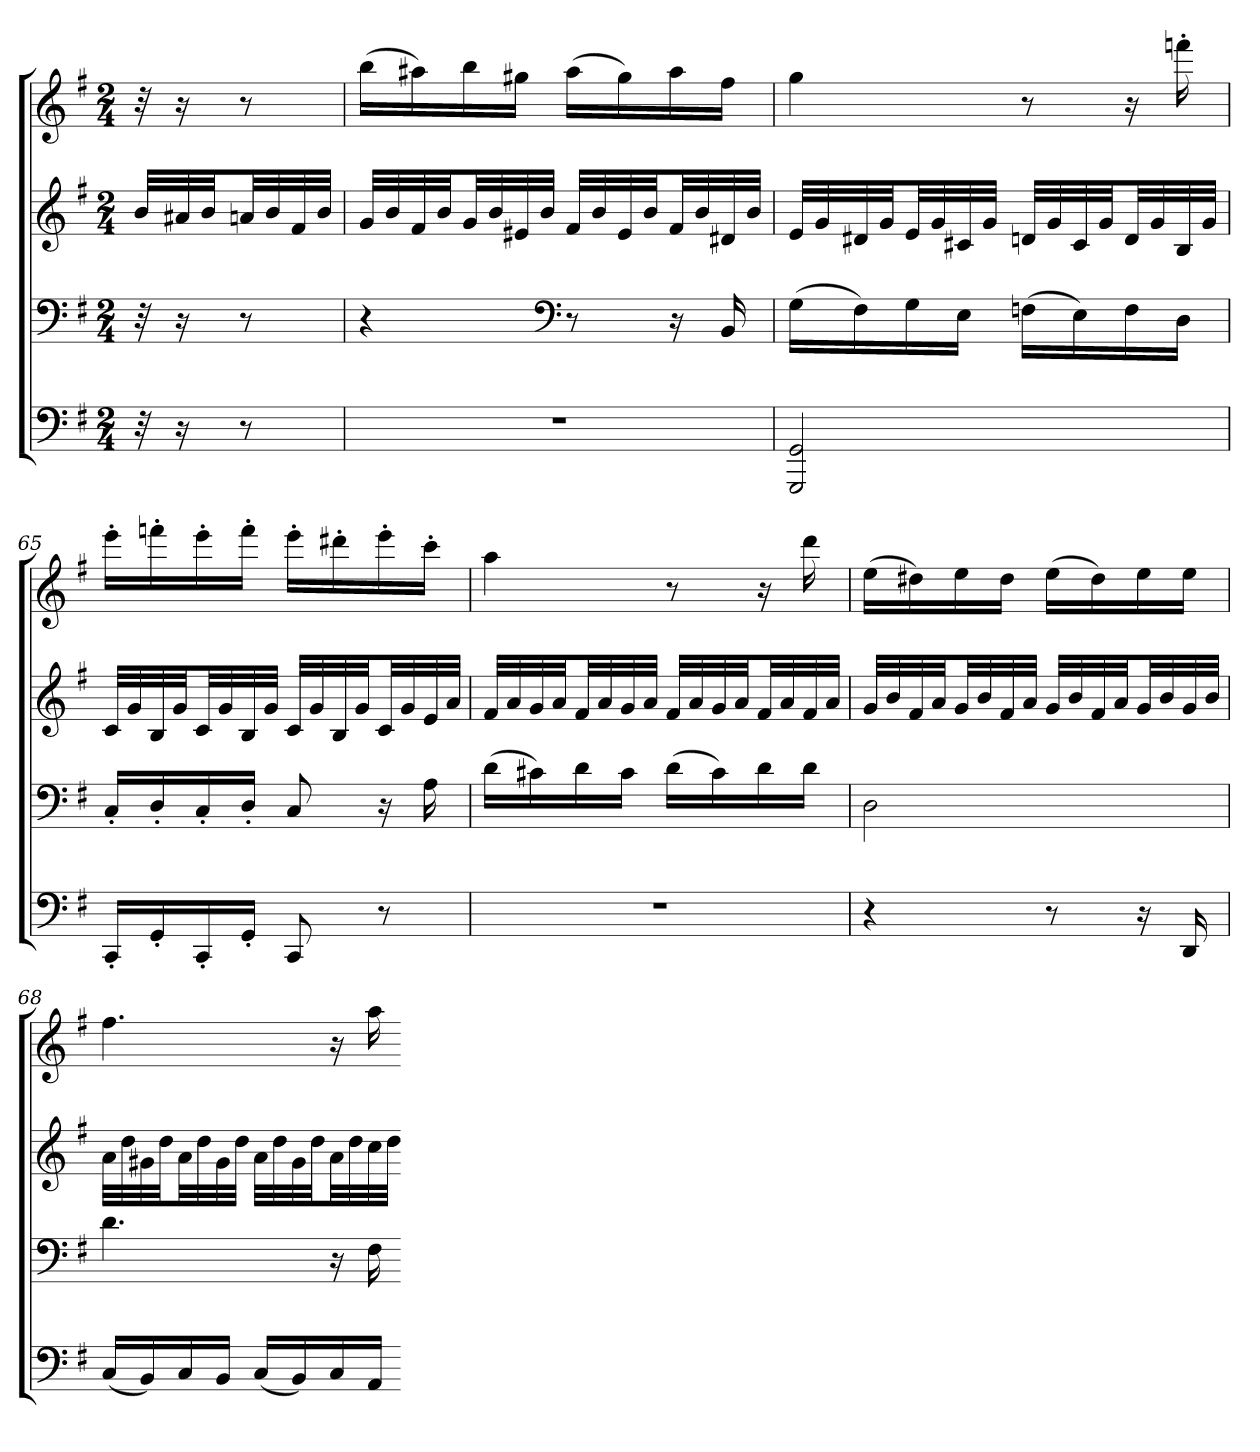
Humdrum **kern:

**kern	**kern	**kern	**kern
*part4	*part3	*part2	*part1
*staff4	*staff3	*staff2	*staff1
*clefF4	*clefF4	*clefG2	*clefG2
*k[f#]	*k[f#]	*k[f#]	*k[f#]
*G:	*G:	*G:	*G:
*M2/4	*M2/4	*M2/4	*M2/4
=	=	=	=
32r	32r	32bLLL	32r
16r	16r	32a#X	16r
.	.	32bJJ	.
8r	8r	32anLL	8r
.	.	32b	.
.	.	32f#	.
.	.	32bJJJ	.
=63	=63	=63	=63
2r	4r	32gLLL	(16bbLL
.	.	32b	.
.	.	32f#	16aa#X)
.	.	32bJJ	.
.	.	32gLL	16bb
.	.	32b	.
.	.	32e#X	16gg#XJJ
.	.	32bJJJ	.
*	*clefF4	*	*
.	8r	32f#LLL	(16aa#LL
.	.	32b	.
.	.	32e#	16gg#)
.	.	32bJJ	.
.	16r	32f#LL	16aa#
.	.	32b	.
.	16BB	32d#X	16ff#JJ
.	.	32bJJJ	.
=64	=64	=64	=64
2GGG 2GG	(16GLL	32eLLL	4gg
.	.	32g	.
.	16F#)	32d#X	.
.	.	32gJJ	.
.	16G	32eLL	.
.	.	32g	.
.	16EJJ	32c#X	.
.	.	32gJJJ	.
.	(16FnLL	32dnLLL	8r
.	.	32g	.
.	16E)	32c#	.
.	.	32gJJ	.
.	16F	32dLL	16r
.	.	32g	.
.	16DJJ	32B	16fffn'
.	.	32gJJJ	.
=65	=65	=65	=65
16CC'LL	16C'LL	32cLLL	16eee'LL
.	.	32g	.
16GG'	16D'	32B	16fffn'
.	.	32gJJ	.
16CC'	16C'	32cLL	16eee'
.	.	32g	.
16GG'JJ	16D'JJ	32B	16fff'JJ
.	.	32gJJJ	.
8CC	8C	32cLLL	16eee'LL
.	.	32g	.
.	.	32B	16ddd#X'
.	.	32gJJ	.
8r	16r	32cLL	16eee'
.	.	32g	.
.	16A	32e	16ccc'JJ
.	.	32aJJJ	.
=66	=66	=66	=66
2r	(16dLL	32f#LLL	4aa
.	.	32a	.
.	16c#X)	32g	.
.	.	32aJJ	.
.	16d	32f#LL	.
.	.	32a	.
.	16c#JJ	32g	.
.	.	32aJJJ	.
.	(16dLL	32f#LLL	8r
.	.	32a	.
.	16c#)	32g	.
.	.	32aJJ	.
.	16d	32f#LL	16r
.	.	32a	.
.	16dJJ	32f#	16ddd
.	.	32aJJJ	.
=67	=67	=67	=67
4r	2D	32gLLL	(16eeLL
.	.	32b	.
.	.	32f#	16dd#X)
.	.	32aJJ	.
.	.	32gLL	16ee
.	.	32b	.
.	.	32f#	16dd#JJ
.	.	32aJJJ	.
8r	.	32gLLL	(16eeLL
.	.	32b	.
.	.	32f#	16dd#)
.	.	32aJJ	.
16r	.	32gLL	16ee
.	.	32b	.
16DD	.	32g	16eeJJ
.	.	32bJJJ	.
=68	=68	=68	=68
(16CLL	4.d	32aLLL	4.ff#
.	.	32dd	.
16BB)	.	32g#X	.
.	.	32ddJJ	.
16C	.	32aLL	.
.	.	32dd	.
16BBJJ	.	32g#	.
.	.	32ddJJJ	.
(16CLL	.	32aLLL	.
.	.	32dd	.
16BB)	.	32g#	.
.	.	32ddJJ	.
16C	16r	32aLL	16r
.	.	32dd	.
16AAJJ	16F#	32cc	16aa
.	.	32ddJJJ	.
=-	=-	=-	=-
*-	*-	*-	*-
